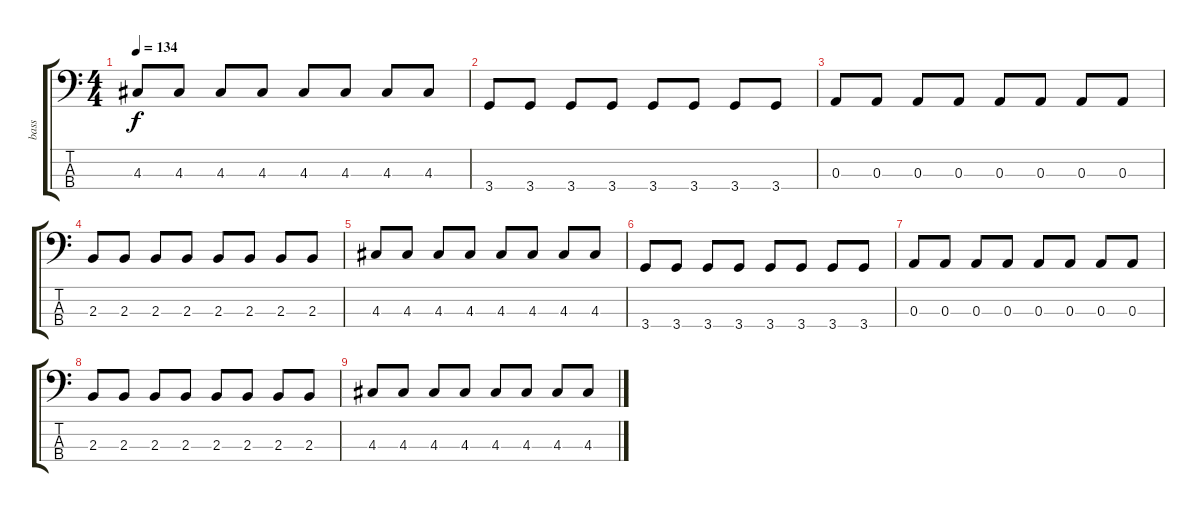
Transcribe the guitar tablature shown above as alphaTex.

\track ("bass" "bass") {instrument electricbassfinger}
\staff {score tabs}
\tuning (G2 D2 A1 E1) {hide}
\ts (4 4)
\tempo 134
\clef f4
\ks c
4.3.8{dy f} 4.3.8 4.3.8 4.3.8 4.3.8 4.3.8 4.3.8 4.3.8 |
3.4.8 3.4.8 3.4.8 3.4.8 3.4.8 3.4.8 3.4.8 3.4.8 |
0.3.8 0.3.8 0.3.8 0.3.8 0.3.8 0.3.8 0.3.8 0.3.8 |
2.3.8 2.3.8 2.3.8 2.3.8 2.3.8 2.3.8 2.3.8 2.3.8 |
4.3.8 4.3.8 4.3.8 4.3.8 4.3.8 4.3.8 4.3.8 4.3.8 |
3.4.8 3.4.8 3.4.8 3.4.8 3.4.8 3.4.8 3.4.8 3.4.8 |
0.3.8 0.3.8 0.3.8 0.3.8 0.3.8 0.3.8 0.3.8 0.3.8 |
2.3.8 2.3.8 2.3.8 2.3.8 2.3.8 2.3.8 2.3.8 2.3.8 |
4.3.8 4.3.8 4.3.8 4.3.8 4.3.8 4.3.8 4.3.8 4.3.8
